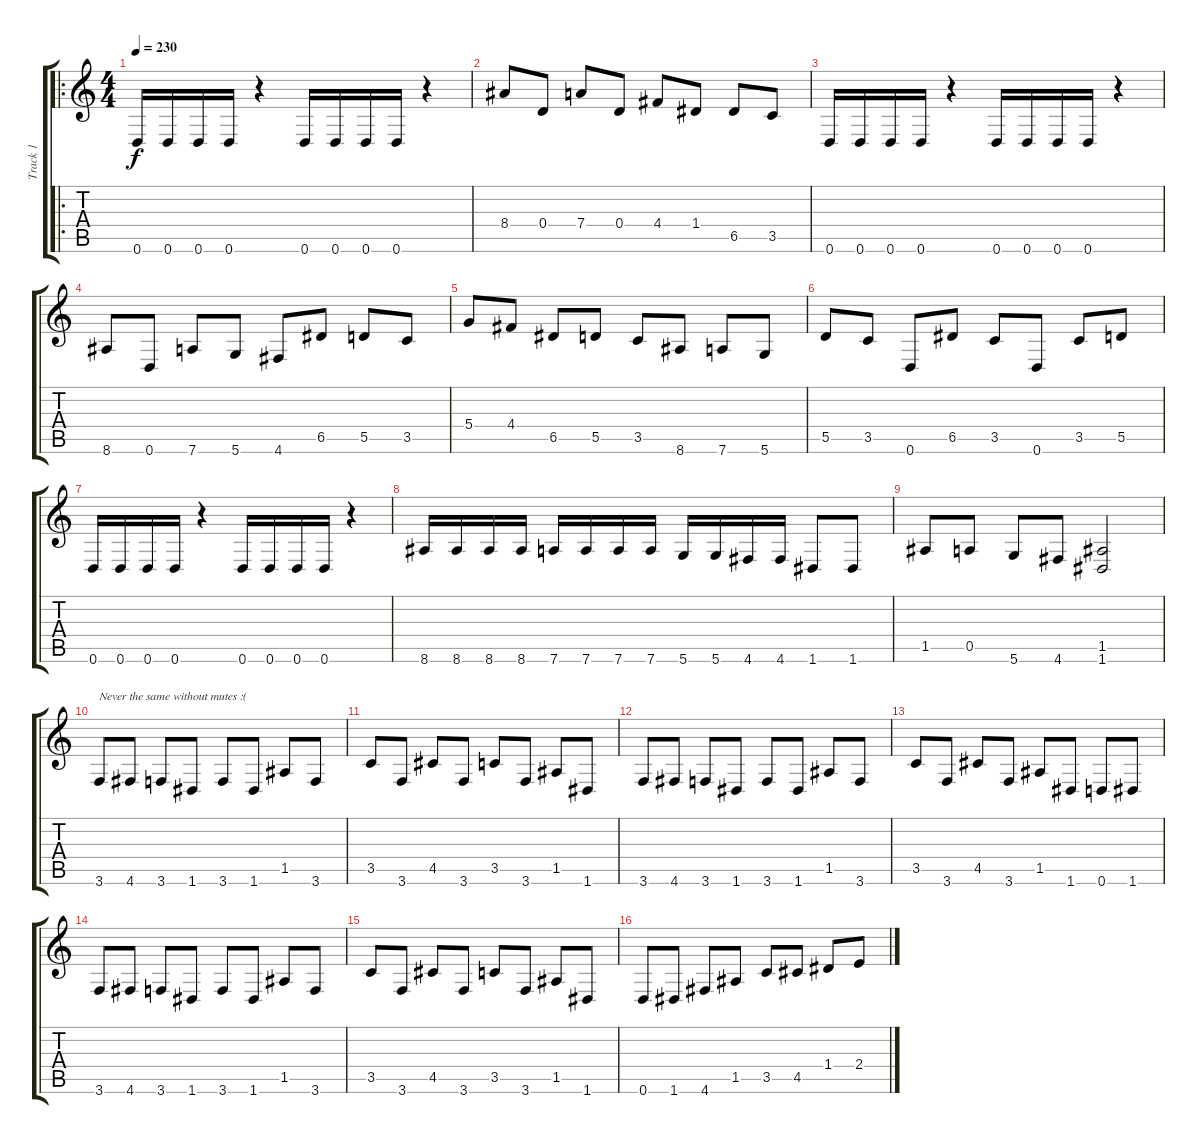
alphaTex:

\track ("Track 1" "Track 1") {instrument overdrivenguitar}
\staff {score tabs}
\tuning (E4 B3 G3 D3 A2 D2) {hide}
\ro
\ts (4 4)
\tempo 230
\clef g2
\ks c
0.6.16{dy f} 0.6.16 0.6.16 0.6.16 r.4 0.6.16 0.6.16 0.6.16 0.6.16 r.4 |
8.4.8 0.4.8 7.4.8 0.4.8 4.4.8 1.4.8 6.5.8 3.5.8 |
0.6.16 0.6.16 0.6.16 0.6.16 r.4 0.6.16 0.6.16 0.6.16 0.6.16 r.4 |
8.6.8 0.6.8 7.6.8 5.6.8 4.6.8 6.5.8 5.5.8 3.5.8 |
5.4.8 4.4.8 6.5.8 5.5.8 3.5.8 8.6.8 7.6.8 5.6.8 |
5.5.8 3.5.8 0.6.8 6.5.8 3.5.8 0.6.8 3.5.8 5.5.8 |
0.6.16 0.6.16 0.6.16 0.6.16 r.4 0.6.16 0.6.16 0.6.16 0.6.16 r.4 |
8.6.16 8.6.16 8.6.16 8.6.16 7.6.16 7.6.16 7.6.16 7.6.16 5.6.16 5.6.16 4.6.16 4.6.16 1.6.8 1.6.8 |
1.5.8 0.5.8 5.6.8 4.6.8 (1.5 1.6).2 |
3.6.8{txt "Never the same without mutes :("} 4.6.8 3.6.8 1.6.8 3.6.8 1.6.8 1.5.8 3.6.8 |
3.5.8 3.6.8 4.5.8 3.6.8 3.5.8 3.6.8 1.5.8 1.6.8 |
3.6.8 4.6.8 3.6.8 1.6.8 3.6.8 1.6.8 1.5.8 3.6.8 |
3.5.8 3.6.8 4.5.8 3.6.8 1.5.8 1.6.8 0.6.8 1.6.8 |
3.6.8 4.6.8 3.6.8 1.6.8 3.6.8 1.6.8 1.5.8 3.6.8 |
3.5.8 3.6.8 4.5.8 3.6.8 3.5.8 3.6.8 1.5.8 1.6.8 |
0.6.8 1.6.8 4.6.8 1.5.8 3.5.8 4.5.8 1.4.8 2.4.8
